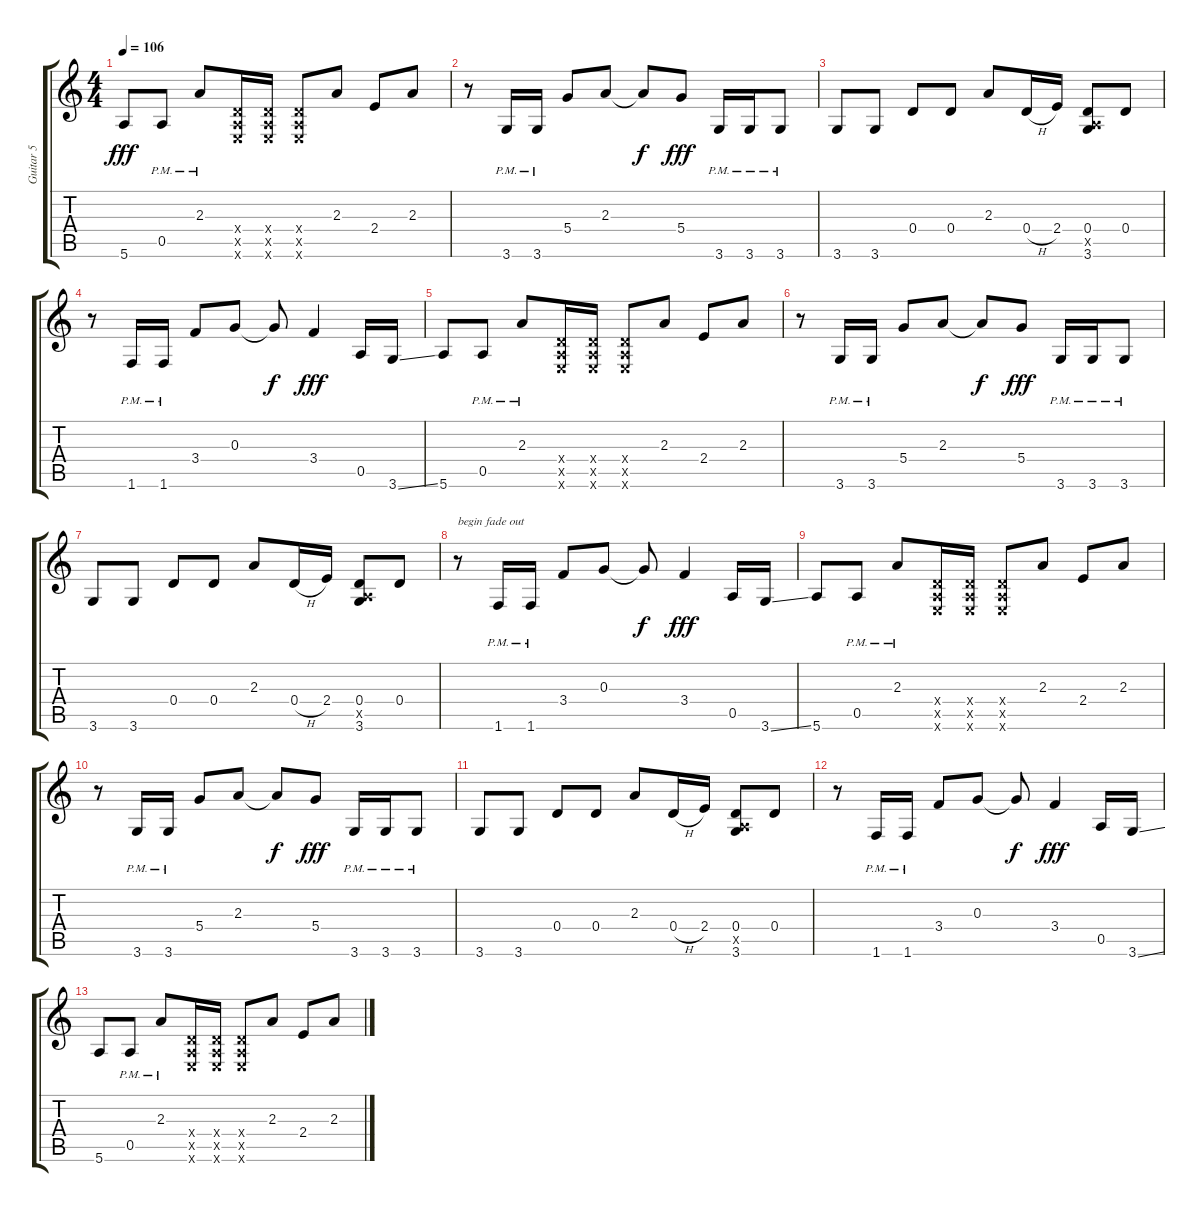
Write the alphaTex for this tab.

\track ("Guitar 5" "Guitar 5") {instrument distortionguitar}
\staff {score tabs}
\tuning (E4 B3 G3 D3 A2 E2) {hide}
\ts (4 4)
\tempo 106
\clef g2
\ks c
5.6.8{dy fff} 0.5{pm}.8 2.3{pm}.8 (0.4{x} 0.5{x} 0.6{x}).16 (0.4{x} 0.5{x} 0.6{x}).16 (0.4{x} 0.5{x} 0.6{x}).8 2.3.8 2.4.8 2.3.8 |
r.8 3.6{pm}.16 3.6{pm}.16 5.4.8 2.3.8 2.3{t}.8{dy f} 5.4.8{dy fff} 3.6{pm}.16 3.6{pm}.16 3.6{pm}.8 |
3.6.8 3.6.8 0.4.8 0.4.8 2.3.8 0.4{h}.16 2.4.16 (0.4 0.5{x} 3.6).8 0.4.8 |
r.8 1.6{pm}.16 1.6{pm}.16 3.4.8 0.3.8 0.3{t}.8{dy f} 3.4.4{dy fff} 0.5.16 3.6{ss}.16 |
5.6.8 0.5{pm}.8 2.3{pm}.8 (0.4{x} 0.5{x} 0.6{x}).16 (0.4{x} 0.5{x} 0.6{x}).16 (0.4{x} 0.5{x} 0.6{x}).8 2.3.8 2.4.8 2.3.8 |
r.8 3.6{pm}.16 3.6{pm}.16 5.4.8 2.3.8 2.3{t}.8{dy f} 5.4.8{dy fff} 3.6{pm}.16 3.6{pm}.16 3.6{pm}.8 |
3.6.8 3.6.8 0.4.8 0.4.8 2.3.8 0.4{h}.16 2.4.16 (0.4 0.5{x} 3.6).8 0.4.8 |
r.8{txt "begin fade out" volume 8} 1.6{pm}.16 1.6{pm}.16 3.4.8 0.3.8 0.3{t}.8{dy f} 3.4.4{dy fff} 0.5.16 3.6{ss}.16 |
5.6.8 0.5{pm}.8 2.3{pm}.8 (0.4{x} 0.5{x} 0.6{x}).16 (0.4{x} 0.5{x} 0.6{x}).16 (0.4{x} 0.5{x} 0.6{x}).8 2.3.8 2.4.8 2.3.8 |
r.8 3.6{pm}.16 3.6{pm}.16 5.4.8 2.3.8 2.3{t}.8{dy f} 5.4.8{dy fff} 3.6{pm}.16 3.6{pm}.16 3.6{pm}.8 |
3.6.8{volume 0} 3.6.8 0.4.8 0.4.8 2.3.8 0.4{h}.16 2.4.16 (0.4 0.5{x} 3.6).8 0.4.8 |
r.8 1.6{pm}.16 1.6{pm}.16 3.4.8 0.3.8 0.3{t}.8{dy f} 3.4.4{dy fff} 0.5.16 3.6{ss}.16 |
5.6.8 0.5{pm}.8 2.3{pm}.8 (0.4{x} 0.5{x} 0.6{x}).16 (0.4{x} 0.5{x} 0.6{x}).16 (0.4{x} 0.5{x} 0.6{x}).8 2.3.8 2.4.8 2.3.8
